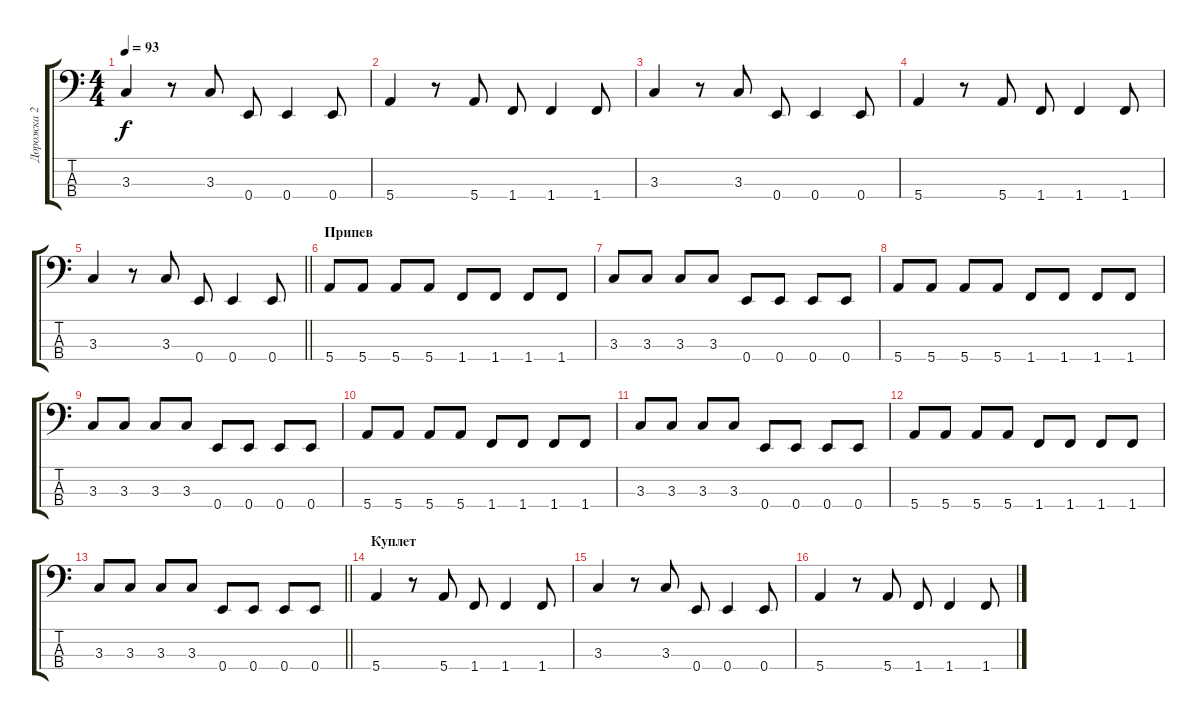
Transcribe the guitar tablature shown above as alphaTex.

\track ("Дорожка 2" "Дорожка 2") {instrument electricbassfinger}
\staff {score tabs}
\tuning (G2 D2 A1 E1) {hide}
\ts (4 4)
\tempo 93
\clef f4
\ks c
3.3.4{dy f} r.8 3.3.8 0.4.8 0.4.4 0.4.8 |
5.4.4 r.8 5.4.8 1.4.8 1.4.4 1.4.8 |
3.3.4 r.8 3.3.8 0.4.8 0.4.4 0.4.8 |
5.4.4 r.8 5.4.8 1.4.8 1.4.4 1.4.8 |
\barLineRight lightlight
3.3.4 r.8 3.3.8 0.4.8 0.4.4 0.4.8 |
\section ("" "Припев")
5.4.8 5.4.8 5.4.8 5.4.8 1.4.8 1.4.8 1.4.8 1.4.8 |
3.3.8 3.3.8 3.3.8 3.3.8 0.4.8 0.4.8 0.4.8 0.4.8 |
5.4.8 5.4.8 5.4.8 5.4.8 1.4.8 1.4.8 1.4.8 1.4.8 |
3.3.8 3.3.8 3.3.8 3.3.8 0.4.8 0.4.8 0.4.8 0.4.8 |
5.4.8 5.4.8 5.4.8 5.4.8 1.4.8 1.4.8 1.4.8 1.4.8 |
3.3.8 3.3.8 3.3.8 3.3.8 0.4.8 0.4.8 0.4.8 0.4.8 |
5.4.8 5.4.8 5.4.8 5.4.8 1.4.8 1.4.8 1.4.8 1.4.8 |
\barLineRight lightlight
3.3.8 3.3.8 3.3.8 3.3.8 0.4.8 0.4.8 0.4.8 0.4.8 |
\section ("" "Куплет")
5.4.4 r.8 5.4.8 1.4.8 1.4.4 1.4.8 |
3.3.4 r.8 3.3.8 0.4.8 0.4.4 0.4.8 |
5.4.4 r.8 5.4.8 1.4.8 1.4.4 1.4.8
